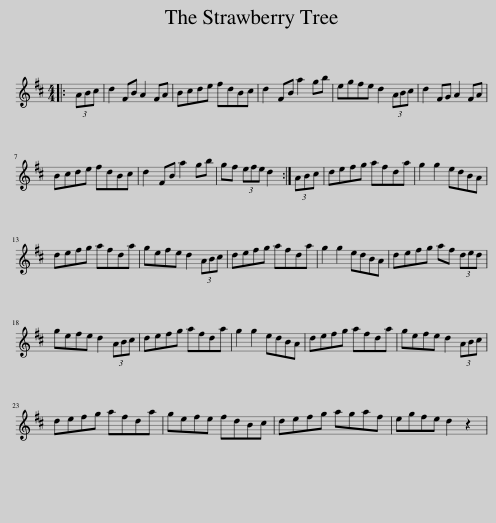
X:1
L:1/8
M:4/4
I:linebreak $
K:D
V:1 treble
V:1
|: (3ABc | d2 FB A2 FA | Bcde fdBc | d2 FB a2 gb | egfe d2 (3ABc | %5
 d2 FG A2 FA |$ Bcde fdBc | d2 FB a2 gb | gf (3efe d2 :| (3ABc | %10
 defg afda | g2 g2 edBA |$ defg afda | gefe d2 (3ABc | defg afda | %15
 g2 g2 edBA | defg af (3ded |$ gefe d2 (3ABc | defg afda | g2 g2 edBA | %20
 defg afda | gefe d2 (3ABc |$ defg afda | gefe fdBc | defg agaf | %25
 egfe d2 z2 | %26
